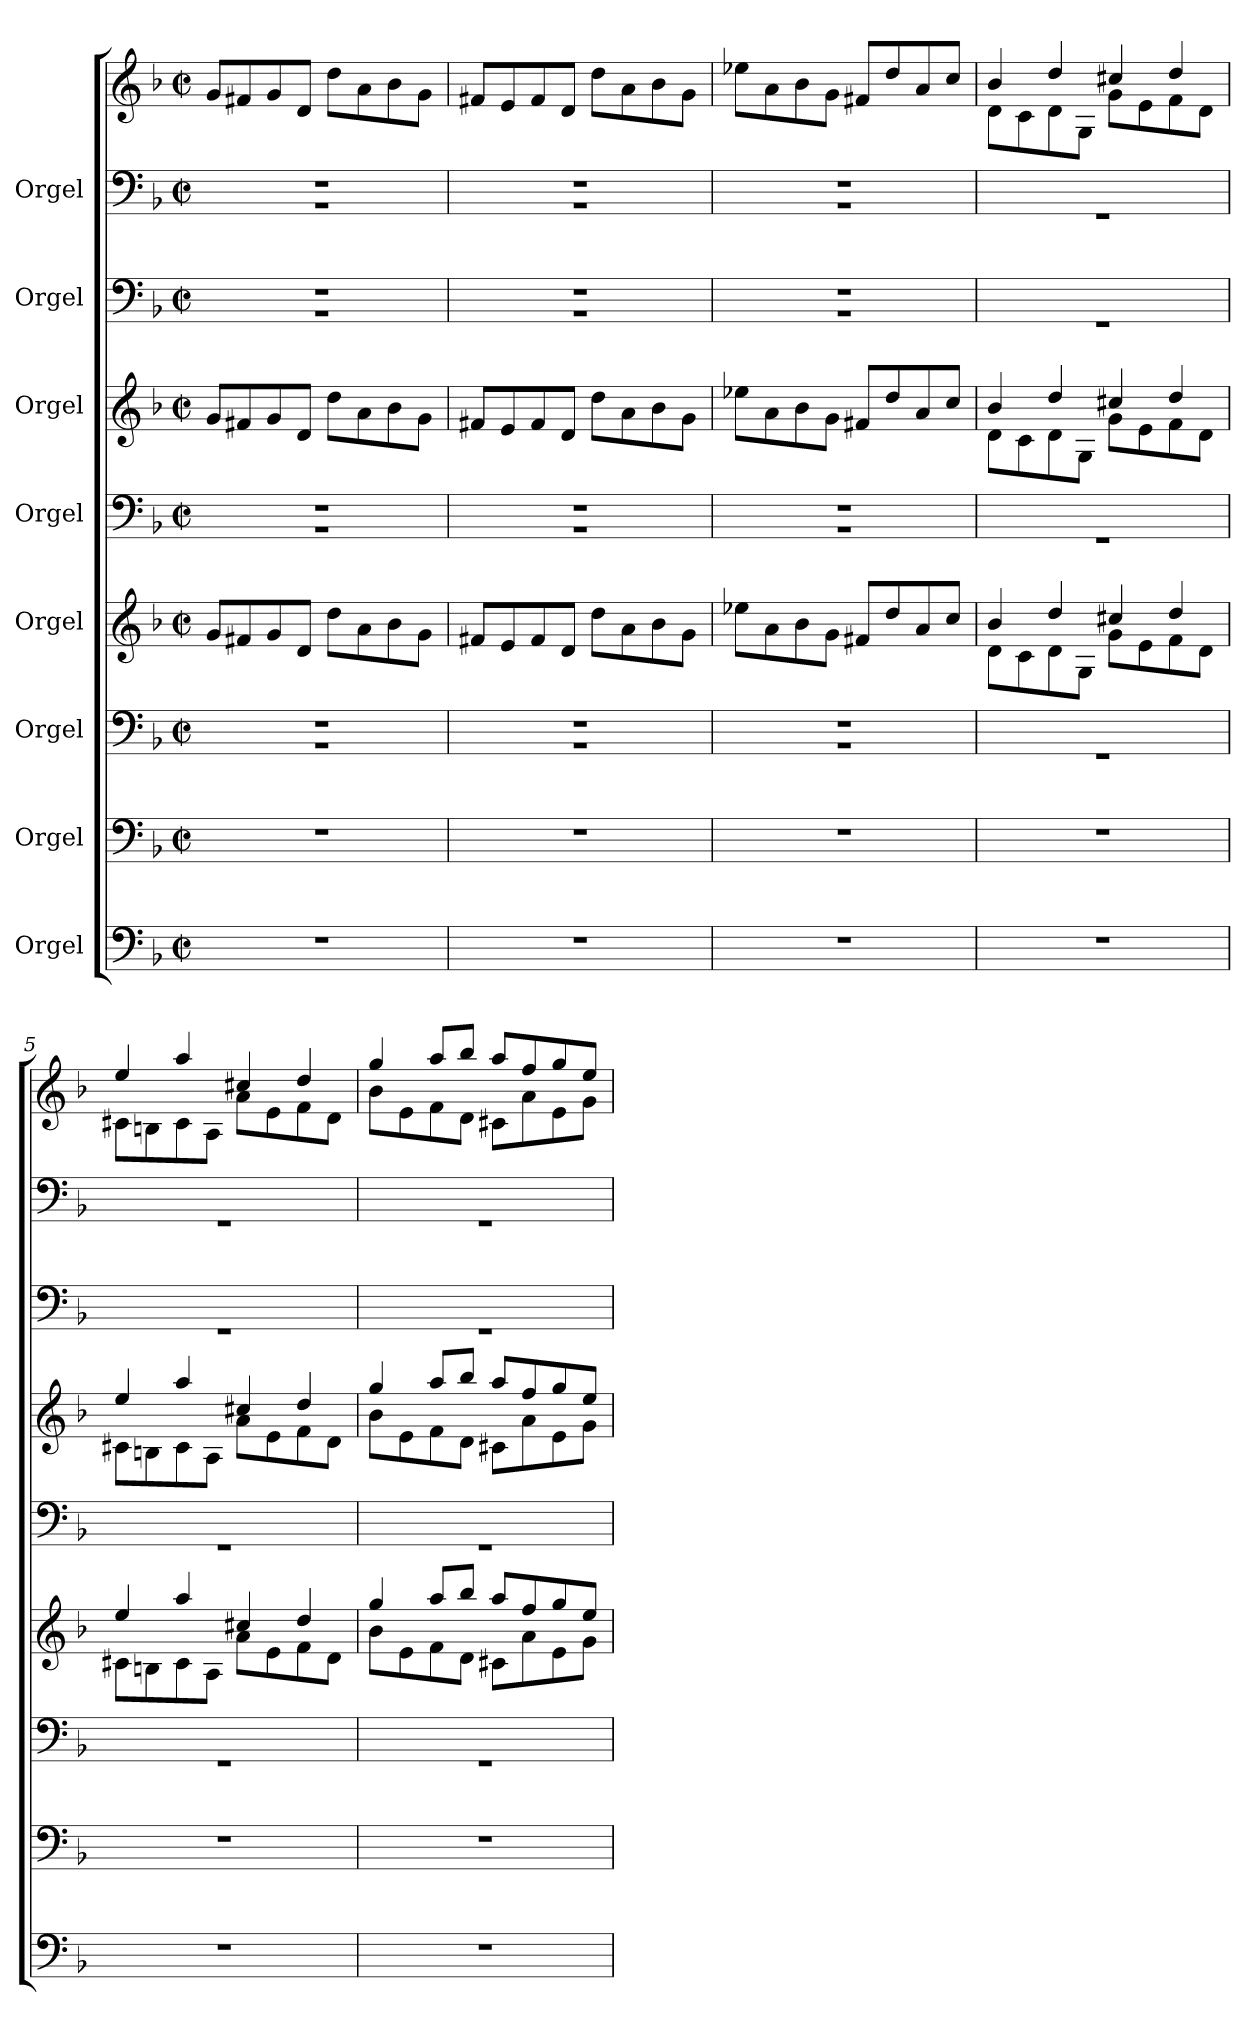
**kern	**kern	**kern	**kern	**kern	**kern	**kern	**kern	**kern
*part8	*part7	*part6	*part5	*part4	*part3	*part2	*part1	*part1
*staff9	*staff8	*staff7	*staff6	*staff5	*staff4	*staff3	*staff2	*staff1
*I"Orgel	*I"Orgel	*I"Orgel	*I"Orgel	*I"Orgel	*I"Orgel	*I"Orgel	*I"Orgel	*
*clefF4	*clefF4	*clefF4	*clefG2	*clefF4	*clefG2	*clefF4	*clefF4	*clefG2
*k[b-]	*k[b-]	*k[b-]	*k[b-]	*k[b-]	*k[b-]	*k[b-]	*k[b-]	*k[b-]
*M2/2	*M2/2	*M2/2	*M2/2	*M2/2	*M2/2	*M2/2	*M2/2	*M2/2
*met(c|)	*met(c|)	*met(c|)	*met(c|)	*met(c|)	*met(c|)	*met(c|)	*met(c|)	*met(c|)
*MM112	*MM112	*MM112	*MM112	*MM112	*MM112	*MM112	*MM112	*MM112
=1	=1	=1	=1	=1	=1	=1	=1	=1
*	*	*^	*	*^	*	*^	*^	*
1r	1r	1rBB	1rF	8g/L	1rBB	1rF	8g/L	1rBB	1rF	1rBB	1rF	8g/L
.	.	.	.	8f#X/	.	.	8f#X/	.	.	.	.	8f#X/
.	.	.	.	8g/	.	.	8g/	.	.	.	.	8g/
.	.	.	.	8d/J	.	.	8d/J	.	.	.	.	8d/J
.	.	.	.	8dd\L	.	.	8dd\L	.	.	.	.	8dd\L
.	.	.	.	8a\	.	.	8a\	.	.	.	.	8a\
.	.	.	.	8b-\	.	.	8b-\	.	.	.	.	8b-\
.	.	.	.	8g\J	.	.	8g\J	.	.	.	.	8g\J
=2	=2	=2	=2	=2	=2	=2	=2	=2	=2	=2	=2	=2
1r	1r	1rBB	1rF	8f#X/L	1rBB	1rF	8f#X/L	1rBB	1rF	1rBB	1rF	8f#X/L
.	.	.	.	8e/	.	.	8e/	.	.	.	.	8e/
.	.	.	.	8f#/	.	.	8f#/	.	.	.	.	8f#/
.	.	.	.	8d/J	.	.	8d/J	.	.	.	.	8d/J
.	.	.	.	8dd\L	.	.	8dd\L	.	.	.	.	8dd\L
.	.	.	.	8a\	.	.	8a\	.	.	.	.	8a\
.	.	.	.	8b-\	.	.	8b-\	.	.	.	.	8b-\
.	.	.	.	8g\J	.	.	8g\J	.	.	.	.	8g\J
=3	=3	=3	=3	=3	=3	=3	=3	=3	=3	=3	=3	=3
1r	1r	1rBB	1rF	8ee-X\L	1rBB	1rF	8ee-X\L	1rBB	1rF	1rBB	1rF	8ee-X\L
.	.	.	.	8a\	.	.	8a\	.	.	.	.	8a\
.	.	.	.	8b-\	.	.	8b-\	.	.	.	.	8b-\
.	.	.	.	8g\J	.	.	8g\J	.	.	.	.	8g\J
.	.	.	.	8f#X/L	.	.	8f#X/L	.	.	.	.	8f#X/L
.	.	.	.	8dd/	.	.	8dd/	.	.	.	.	8dd/
.	.	.	.	8a/	.	.	8a/	.	.	.	.	8a/
.	.	.	.	8cc/J	.	.	8cc/J	.	.	.	.	8cc/J
*	*	*	*	*	*	*	*	*v	*v	*	*	*
*	*	*v	*v	*	*v	*v	*	*	*v	*v	*
=4	=4	=4	=4	=4	=4	=4	=4	=4
*	*	*	*^	*	*^	*	*	*^
1r	1r	1rGG	4b-/	8d\L	1rGG	4b-/	8d\L	1rGG	1rGG	4b-/	8d\L
.	.	.	.	8c\	.	.	8c\	.	.	.	8c\
.	.	.	4dd/	8d\	.	4dd/	8d\	.	.	4dd/	8d\
.	.	.	.	8G\J	.	.	8G\J	.	.	.	8G\J
.	.	.	4cc#X/	8g\L	.	4cc#X/	8g\L	.	.	4cc#X/	8g\L
.	.	.	.	8e\	.	.	8e\	.	.	.	8e\
.	.	.	4dd/	8f\	.	4dd/	8f\	.	.	4dd/	8f\
.	.	.	.	8d\J	.	.	8d\J	.	.	.	8d\J
=5	=5	=5	=5	=5	=5	=5	=5	=5	=5	=5	=5
1r	1r	1rGG	4ee/	8c#X\L	1rGG	4ee/	8c#X\L	1rGG	1rGG	4ee/	8c#X\L
.	.	.	.	8Bn\	.	.	8Bn\	.	.	.	8Bn\
.	.	.	4aa/	8c#\	.	4aa/	8c#\	.	.	4aa/	8c#\
.	.	.	.	8A\J	.	.	8A\J	.	.	.	8A\J
.	.	.	4cc#X/	8a\L	.	4cc#X/	8a\L	.	.	4cc#X/	8a\L
.	.	.	.	8e\	.	.	8e\	.	.	.	8e\
.	.	.	4dd/	8f\	.	4dd/	8f\	.	.	4dd/	8f\
.	.	.	.	8d\J	.	.	8d\J	.	.	.	8d\J
=6	=6	=6	=6	=6	=6	=6	=6	=6	=6	=6	=6
1r	1r	1rGG	4gg/	8b-\L	1rGG	4gg/	8b-\L	1rGG	1rGG	4gg/	8b-\L
.	.	.	.	8e\	.	.	8e\	.	.	.	8e\
.	.	.	8aa/L	8f\	.	8aa/L	8f\	.	.	8aa/L	8f\
.	.	.	8bb-/J	8d\J	.	8bb-/J	8d\J	.	.	8bb-/J	8d\J
.	.	.	8aa/L	8c#X\L	.	8aa/L	8c#X\L	.	.	8aa/L	8c#X\L
.	.	.	8ff/	8a\	.	8ff/	8a\	.	.	8ff/	8a\
.	.	.	8gg/	8e\	.	8gg/	8e\	.	.	8gg/	8e\
.	.	.	8ee/J	8g\J	.	8ee/J	8g\J	.	.	8ee/J	8g\J
*	*	*	*v	*v	*	*v	*v	*	*	*v	*v
=	=	=	=	=	=	=	=	=
*-	*-	*-	*-	*-	*-	*-	*-	*-
